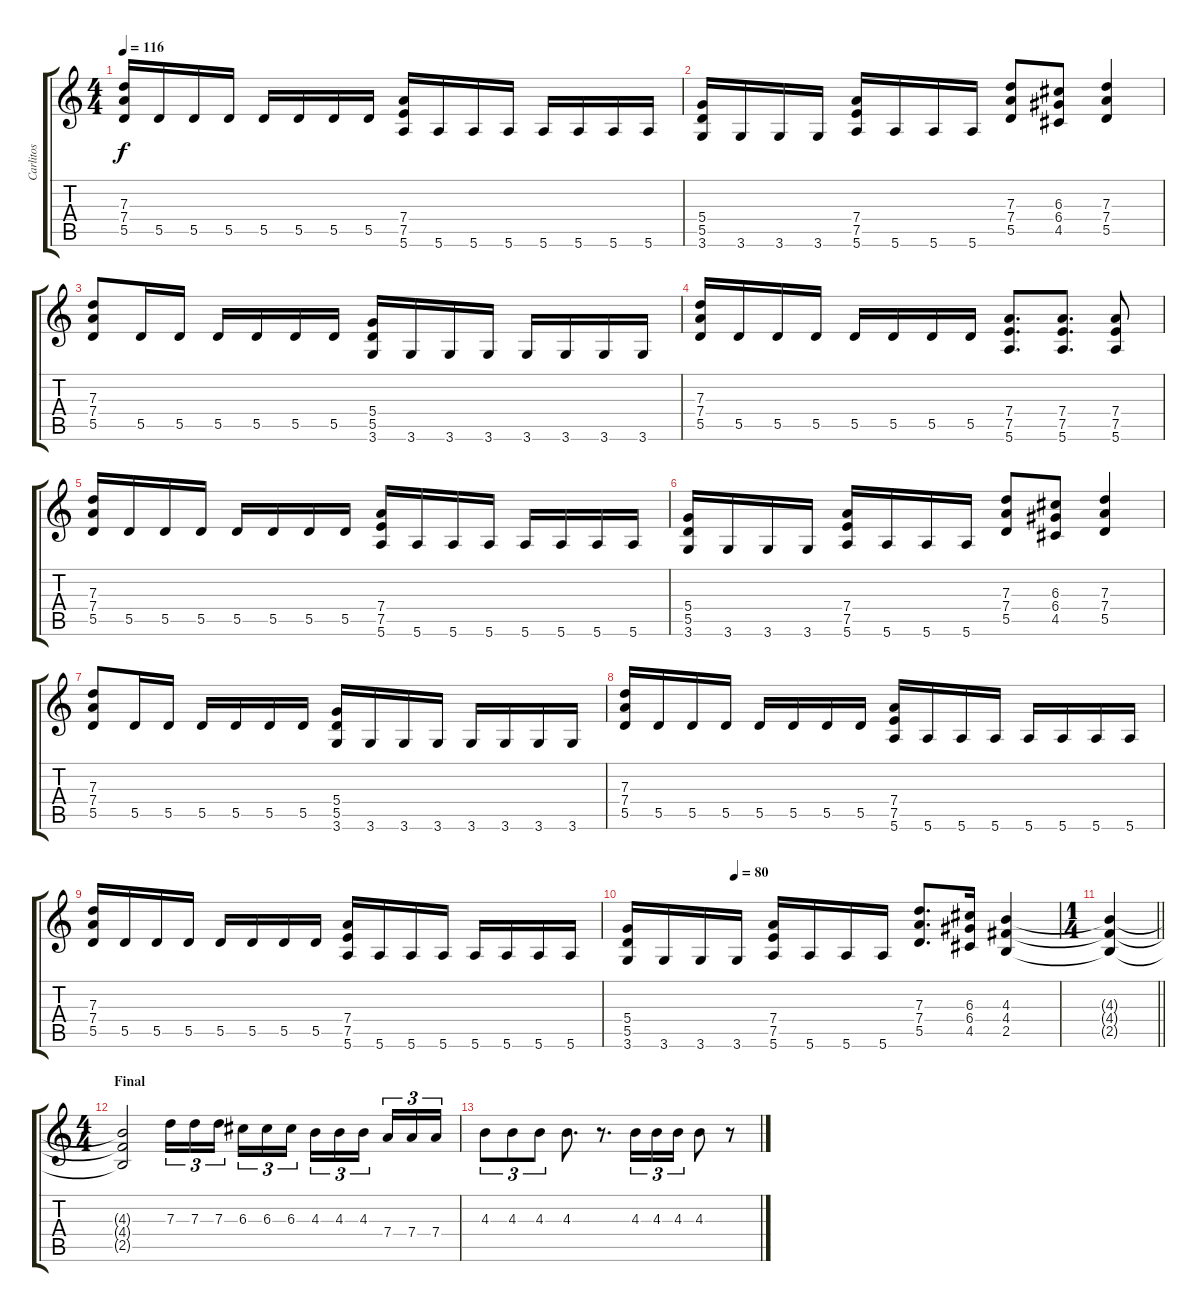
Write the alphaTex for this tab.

\track ("Carlitos" "Carlitos") {instrument distortionguitar}
\staff {score tabs}
\tuning (E4 B3 G3 D3 A2 E2) {hide}
\ts (4 4)
\tempo 116
\clef g2
\ks c
(7.3 7.4 5.5).16{dy f} 5.5.16 5.5.16 5.5.16 5.5.16 5.5.16 5.5.16 5.5.16 (7.4 7.5 5.6).16 5.6.16 5.6.16 5.6.16 5.6.16 5.6.16 5.6.16 5.6.16 |
(5.4 5.5 3.6).16 3.6.16 3.6.16 3.6.16 (7.4 7.5 5.6).16 5.6.16 5.6.16 5.6.16 (7.3 7.4 5.5).8 (6.3 6.4 4.5).8 (7.3 7.4 5.5).4 |
(7.3 7.4 5.5).8 5.5.16 5.5.16 5.5.16 5.5.16 5.5.16 5.5.16 (5.4 5.5 3.6).16 3.6.16 3.6.16 3.6.16 3.6.16 3.6.16 3.6.16 3.6.16 |
(7.3 7.4 5.5).16 5.5.16 5.5.16 5.5.16 5.5.16 5.5.16 5.5.16 5.5.16 (7.4 7.5 5.6).8{d} (7.4 7.5 5.6).8{d} (7.4 7.5 5.6).8 |
(7.3 7.4 5.5).16 5.5.16 5.5.16 5.5.16 5.5.16 5.5.16 5.5.16 5.5.16 (7.4 7.5 5.6).16 5.6.16 5.6.16 5.6.16 5.6.16 5.6.16 5.6.16 5.6.16 |
(5.4 5.5 3.6).16 3.6.16 3.6.16 3.6.16 (7.4 7.5 5.6).16 5.6.16 5.6.16 5.6.16 (7.3 7.4 5.5).8 (6.3 6.4 4.5).8 (7.3 7.4 5.5).4 |
(7.3 7.4 5.5).8 5.5.16 5.5.16 5.5.16 5.5.16 5.5.16 5.5.16 (5.4 5.5 3.6).16 3.6.16 3.6.16 3.6.16 3.6.16 3.6.16 3.6.16 3.6.16 |
(7.3 7.4 5.5).16 5.5.16 5.5.16 5.5.16 5.5.16 5.5.16 5.5.16 5.5.16 (7.4 7.5 5.6).16 5.6.16 5.6.16 5.6.16 5.6.16 5.6.16 5.6.16 5.6.16 |
(7.3 7.4 5.5).16 5.5.16 5.5.16 5.5.16 5.5.16 5.5.16 5.5.16 5.5.16 (7.4 7.5 5.6).16 5.6.16 5.6.16 5.6.16 5.6.16 5.6.16 5.6.16 5.6.16 |
\tempo (80 0.25)
(5.4 5.5 3.6).16 3.6.16 3.6.16 3.6.16 (7.4 7.5 5.6).16 5.6.16 5.6.16 5.6.16 (7.3 7.4 5.5).8{d} (6.3 6.4 4.5).16 (4.3 4.4 2.5).4 |
\ts (1 4)
\barLineRight lightlight
(4.3{t} 4.4{t} 2.5{t}).4 |
\ts (4 4)
\section ("" "Final")
(4.3{t} 4.4{t} 2.5{t}).2 7.3.16{tu (3 2)} 7.3.16{tu (3 2)} 7.3.16{tu (3 2) beam splitsecondary} 6.3.16{tu (3 2)} 6.3.16{tu (3 2)} 6.3.16{tu (3 2)} 4.3.16{tu (3 2)} 4.3.16{tu (3 2)} 4.3.16{tu (3 2) beam splitsecondary} 7.4.16{tu (3 2)} 7.4.16{tu (3 2)} 7.4.16{tu (3 2)} |
4.3.8{tu (3 2)} 4.3.8{tu (3 2)} 4.3.8{tu (3 2)} 4.3.8{d} r.8{d} 4.3.16{tu (3 2)} 4.3.16{tu (3 2)} 4.3.16{tu (3 2)} 4.3.8 r.8
